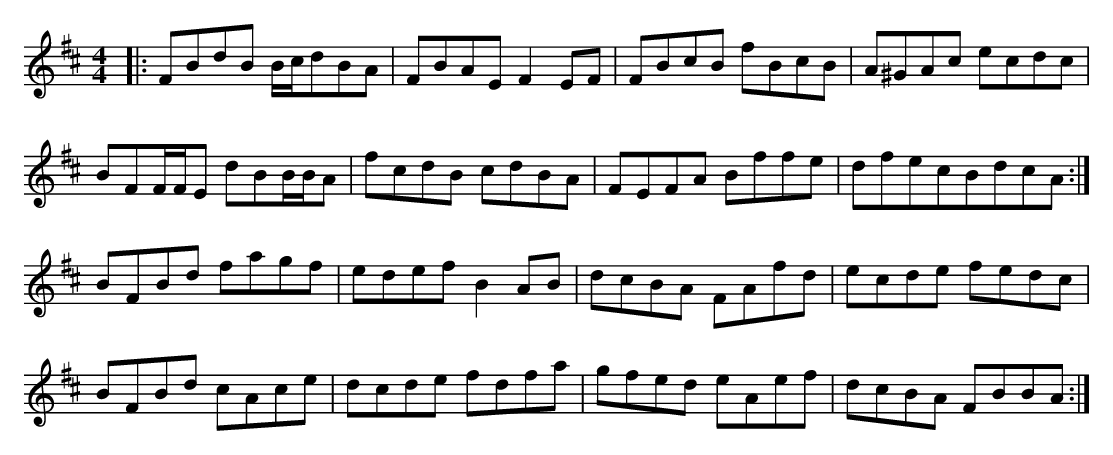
X:1
M:4/4
K:Bmin
|:FBdB B/c/dBA|FBAE F2EF|FBcB fBcB|A^GAc ecdc|
BFF/F/E dBB/B/A|fcdB cdBA|FEFA Bffe|dfecBdcA:|
BFBd fagf|edef B2AB|dcBA FAfd|ecde fedc|
BFBd cAce|dcde fdfa|gfed eAef|dcBA FBBA:|
